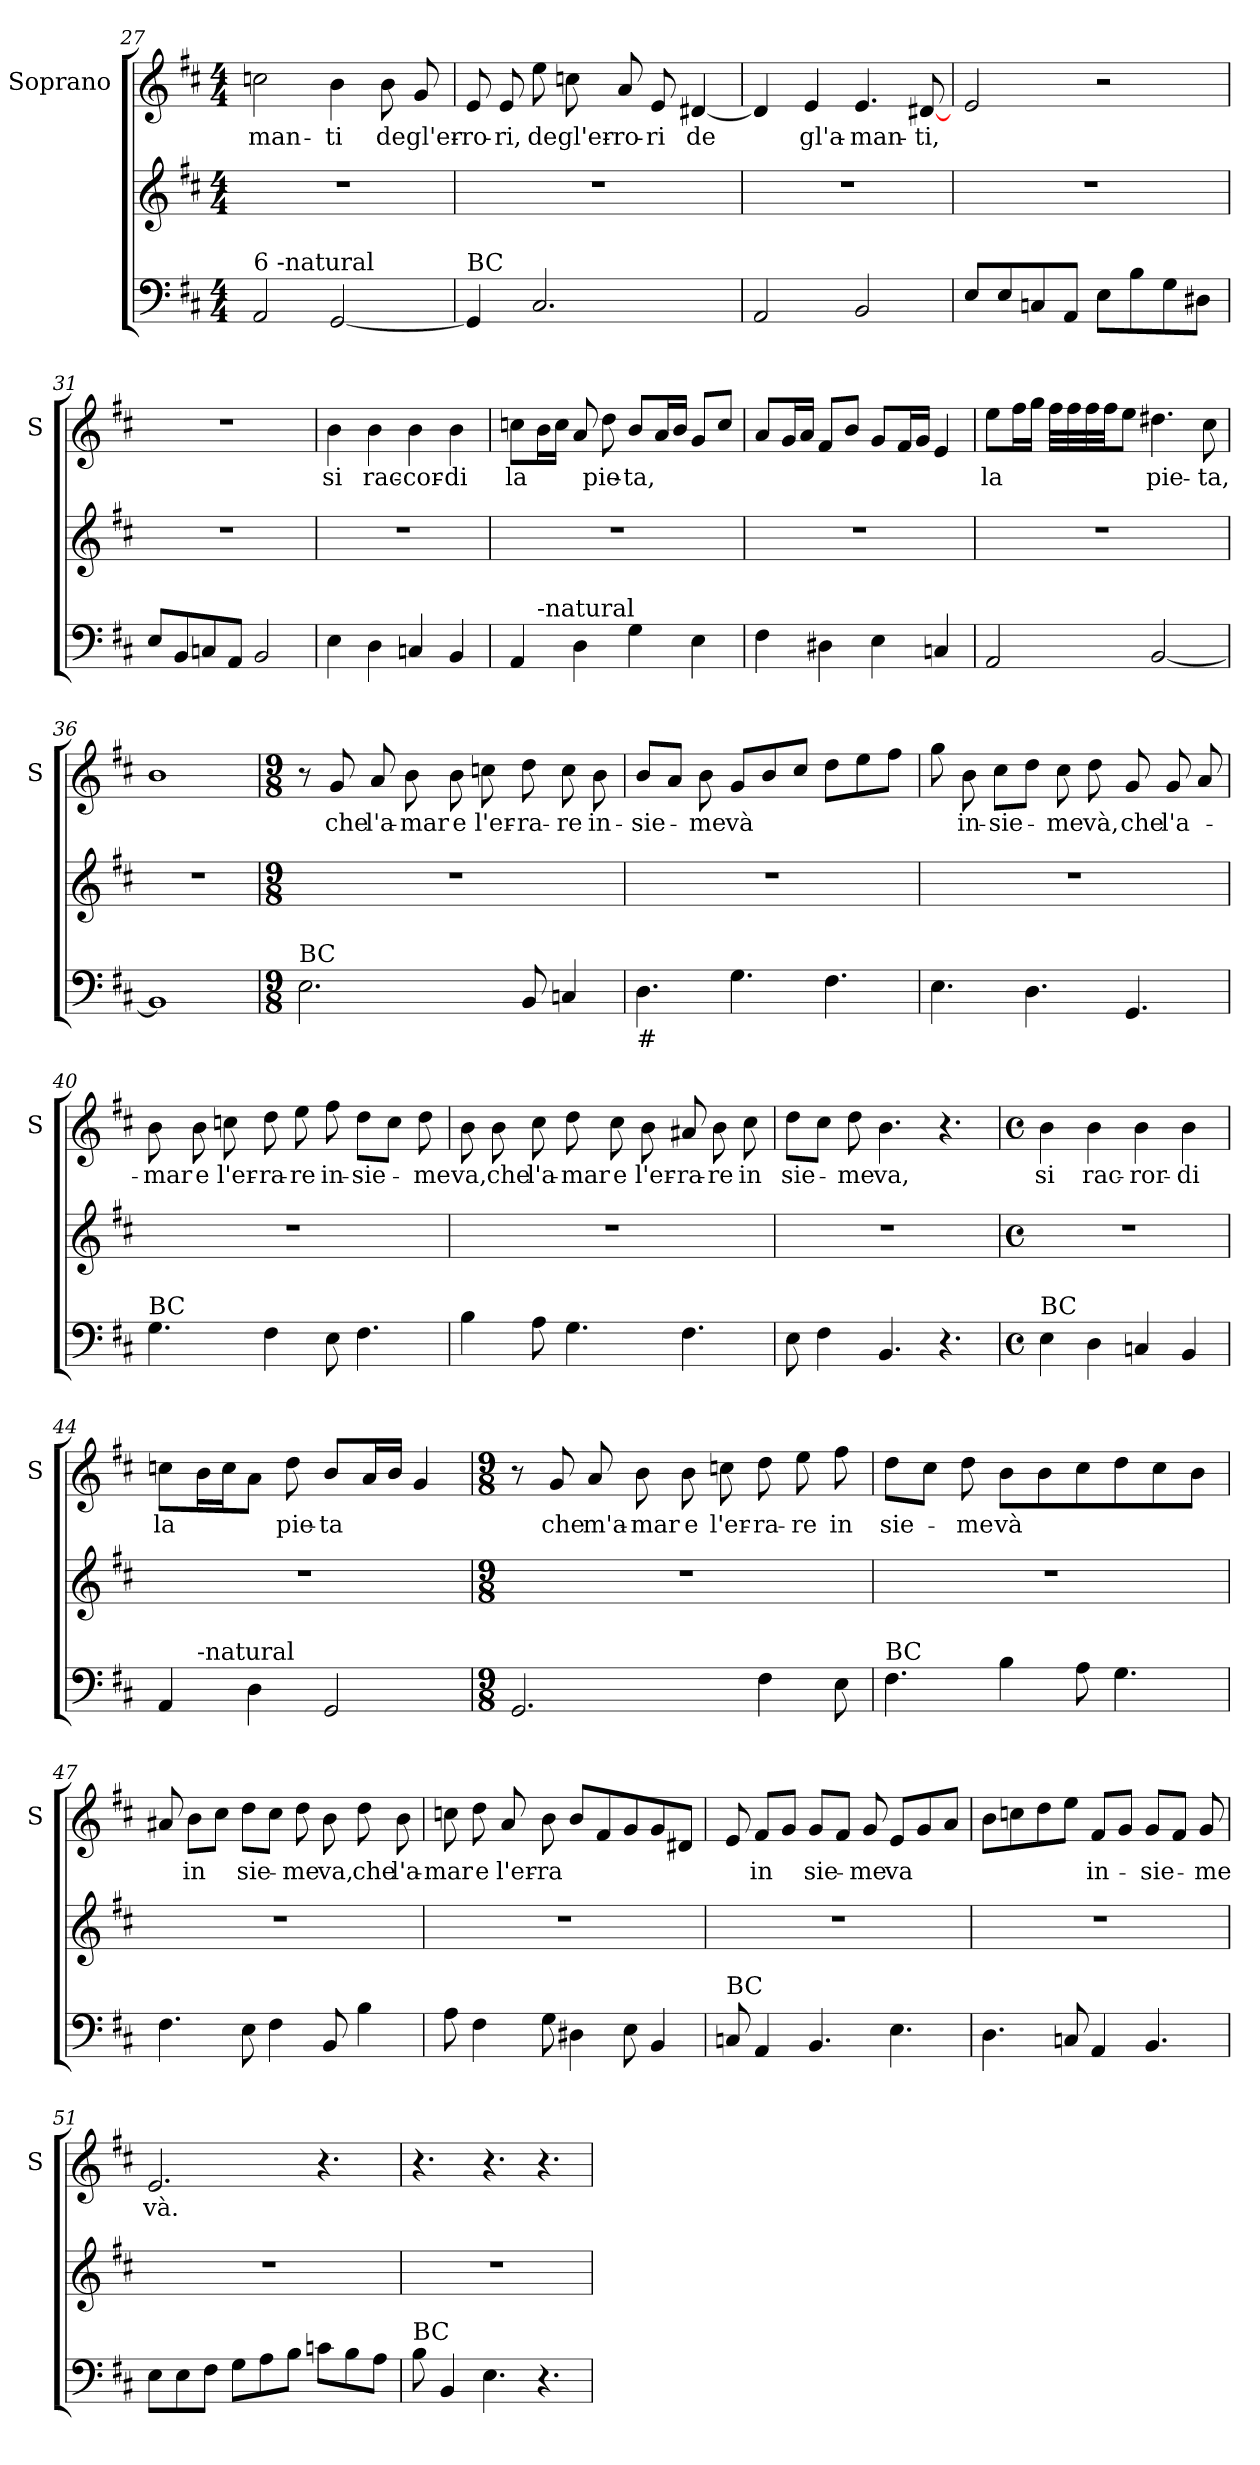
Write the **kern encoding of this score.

**kern	**kern	**kern	**text
*part2	*part2	*part1	*part1
*staff3	*staff2	*staff1	*staff1
*	*	*I"Soprano	*
*	*	*I'S	*
*clefF4	*clefG2	*clefG2	*
*k[f#c#]	*k[f#c#]	*k[f#c#]	*
*D:	*D:	*D:	*
*M4/4	*M4/4	*M4/4	*
=27	=27	=27	=27
!LO:TX:a:t=6 -natural	!	!	!
!	!	!	!LO:LY:b
2AA/	1r	2ccn\	-man-
!	!	!	!LO:LY:b
[2GG/	.	4b\	-ti
!	!	!	!LO:LY:b
.	.	8b\	de
!	!	!	!LO:LY:b
.	.	8g/	gl'er-
!!LO:PB:g=z
=28	=28	=28	=28
!LO:TX:a:t=BC	!	!	!
!	!	!	!LO:LY:b
4GG/]	1r	8e/	-ro-
!	!	!	!LO:LY:b
.	.	8e/	-ri,
!	!	!	!LO:LY:b
2.C#/	.	8ee\	de
!	!	!	!LO:LY:b
.	.	8ccn\	gl'er-
!	!	!	!LO:LY:b
.	.	8a/	-ro-
!	!	!	!LO:LY:b
.	.	8e/	-ri
!	!	!	!LO:LY:b
.	.	[4d#X/	de
=29	=29	=29	=29
2AA/	1r	4d#/]	.
!	!	!	!LO:LY:b
.	.	4e/	gl'a-
!	!	!	!LO:LY:b
2BB/	.	4.e/	-man-
!	!	!	!LO:LY:b
.	.	[8d#X/	-ti,
=30	=30	=30	=30
8E/L	1r	2e/	.
8E/	.	.	.
8Cn/	.	.	.
8AA/J	.	.	.
8E\L	.	2r	.
8B\	.	.	.
8G\	.	.	.
8D#X\J	.	.	.
=31	=31	=31	=31
8E/L	1r	1r	.
8BB/	.	.	.
8Cn/	.	.	.
8AA/J	.	.	.
2BB/	.	.	.
=32	=32	=32	=32
!	!	!	!LO:LY:b
4E\	1r	4b\	si
!	!	!	!LO:LY:b
4D\	.	4b\	rac-
!	!	!	!LO:LY:b
4Cn/	.	4b\	-cor-
!	!	!	!LO:LY:b
4BB/	.	4b\	-di
!!LO:LB:g=z
=33	=33	=33	=33
!LO:TX:a:t=BC	!	!	!
!	!	!	!LO:LY:b
*^	*	*	*
4AA/	8ryy	1r	8ccn\L	la
!	!LO:TX:a:t=-natural	!	!	!
.	2..ryy	.	16b\L	.
.	.	.	16cc\JJ	.
4D\	.	.	8a/	.
!	!	!	!	!LO:LY:b
.	.	.	8dd\	pie-
!	!	!	!	!LO:LY:b
4G\	.	.	8b/L	-ta,
.	.	.	16a/L	.
.	.	.	16b/JJ	.
4E\	.	.	8g/L	.
.	.	.	8cc/J	.
*v	*v	*	*	*
=34	=34	=34	=34
4F#\	1r	8a/L	.
.	.	16g/L	.
.	.	16a/JJ	.
4D#X\	.	8f#/L	.
.	.	8b/J	.
4E\	.	8g/L	.
.	.	16f#/L	.
.	.	16g/JJ	.
4Cn/	.	4e/	.
=35	=35	=35	=35
!	!	!	!LO:LY:b
2AA/	1r	8ee\L	la
.	.	16ff#\L	.
.	.	16gg\JJ	.
.	.	32ff#\LLL	.
.	.	32ff#\	.
.	.	32ff#\	.
.	.	32ff#\JJ	.
.	.	8ee\J	.
!	!	!	!LO:LY:b
[2BB/	.	4.dd#X\	pie-
!	!	!	!LO:LY:b
.	.	8cc#\	-ta,
=36	=36	=36	=36
1BB]	1r	1b	.
!!LO:LB:g=z
=37	=37	=37	=37
*M9/8	*M9/8	*M9/8	*
!LO:TX:a:t=BC	!	!	!
2.E\	8%9r	8r	.
!	!	!	!LO:LY:b
.	.	8g/	che
!	!	!	!LO:LY:b
.	.	8a/	l'a-
!	!	!	!LO:LY:b
.	.	8b\	-mar
!	!	!	!LO:LY:b
.	.	8b\	e
!	!	!	!LO:LY:b
.	.	8ccn\	l'er-
!	!	!	!LO:LY:b
8BB/	.	8dd\	-ra-
!	!	!	!LO:LY:b
4Cn/	.	8cc\	-re
!	!	!	!LO:LY:b
.	.	8b\	in-
=38	=38	=38	=38
!LO:TX:b:t=#	!	!	!
!	!	!	!LO:LY:b
4.D\	8%9r	8b/L	-sie-
.	.	8a/J	.
!	!	!	!LO:LY:b
.	.	8b\	-me
!	!	!	!LO:LY:b
4.G\	.	8g/L	và
.	.	8b/	.
.	.	8cc#/J	.
4.F#\	.	8dd\L	.
.	.	8ee\	.
.	.	8ff#\J	.
=39	=39	=39	=39
4.E\	8%9r	8gg\	.
!	!	!	!LO:LY:b
.	.	8b\	in-
!	!	!	!LO:LY:b
.	.	8cc#\L	-sie-
4.D\	.	8dd\J	.
!	!	!	!LO:LY:b
.	.	8cc#\	-me
!	!	!	!LO:LY:b
.	.	8dd\	và,
!	!	!	!LO:LY:b
4.GG/	.	8g/	che
!	!	!	!LO:LY:b
.	.	8g/	l'a-
.	.	8a/	.
!!LO:LB:g=z
=40	=40	=40	=40
!LO:TX:a:t=BC	!	!	!
!	!	!	!LO:LY:b
4.G\	8%9r	8b\	-mar
!	!	!	!LO:LY:b
.	.	8b\	e
!	!	!	!LO:LY:b
.	.	8ccn\	l'er-
!	!	!	!LO:LY:b
4F#\	.	8dd\	-ra-
!	!	!	!LO:LY:b
.	.	8ee\	-re
!	!	!	!LO:LY:b
8E\	.	8ff#\	in-
!	!	!	!LO:LY:b
4.F#\	.	8dd\L	-sie-
.	.	8cc\J	.
!	!	!	!LO:LY:b
.	.	8dd\	-me
=41	=41	=41	=41
!	!	!	!LO:LY:b
4B\	8%9r	8b\	va,
!	!	!	!LO:LY:b
.	.	8b\	che
!	!	!	!LO:LY:b
8A\	.	8cc#\	l'a-
!	!	!	!LO:LY:b
4.G\	.	8dd\	-mar
!	!	!	!LO:LY:b
.	.	8cc#\	e
!	!	!	!LO:LY:b
.	.	8b\	l'er-
!	!	!	!LO:LY:b
4.F#\	.	8a#X/	-ra-
!	!	!	!LO:LY:b
.	.	8b\	-re
!	!	!	!LO:LY:b
.	.	8cc#\	in
=42	=42	=42	=42
!	!	!	!LO:LY:b
8E\	8%9r	8dd\L	sie-
4F#\	.	8cc#\J	.
!	!	!	!LO:LY:b
.	.	8dd\	-me
!	!	!	!LO:LY:b
4.BB/	.	4.b\	va,
4.r	.	4.r	.
!!LO:PB:g=z
=43	=43	=43	=43
*M4/4	*M4/4	*M4/4	*
*met(c)	*met(c)	*met(c)	*
!LO:TX:a:t=BC	!	!	!
!	!	!	!LO:LY:b
4E\	1r	4b\	si
!	!	!	!LO:LY:b
4D\	.	4b\	rac-
!	!	!	!LO:LY:b
4Cn/	.	4b\	-ror-
!	!	!	!LO:LY:b
4BB/	.	4b\	-di
=44	=44	=44	=44
!	!	!	!LO:LY:b
*^	*	*	*
4AA/	8ryy	1r	8ccn\L	la
!	!LO:TX:a:t=-natural	!	!	!
.	2..ryy	.	16b\L	.
.	.	.	16cc\J	.
4D\	.	.	8a\J	.
!	!	!	!	!LO:LY:b
.	.	.	8dd\	pie-
!	!	!	!	!LO:LY:b
2GG/	.	.	8b/L	-ta
.	.	.	16a/L	.
.	.	.	16b/JJ	.
.	.	.	4g/	.
*v	*v	*	*	*
=45	=45	=45	=45
*M9/8	*M9/8	*M9/8	*
2.GG/	8%9r	8r	.
!	!	!	!LO:LY:b
.	.	8g/	che
!	!	!	!LO:LY:b
.	.	8a/	m'a-
!	!	!	!LO:LY:b
.	.	8b\	-mar
!	!	!	!LO:LY:b
.	.	8b\	e
!	!	!	!LO:LY:b
.	.	8ccn\	l'er-
!	!	!	!LO:LY:b
4F#\	.	8dd\	-ra-
!	!	!	!LO:LY:b
.	.	8ee\	-re
!	!	!	!LO:LY:b
8E\	.	8ff#\	in
!!LO:LB:g=z
=46	=46	=46	=46
!LO:TX:a:t=BC	!	!	!
!	!	!	!LO:LY:b
4.F#\	8%9r	8dd\L	sie-
.	.	8cc#\J	.
!	!	!	!LO:LY:b
.	.	8dd\	-me
!	!	!	!LO:LY:b
4B\	.	8b\L	và
.	.	8b\	.
8A\	.	8cc#\	.
4.G\	.	8dd\	.
.	.	8cc#\	.
.	.	8b\J	.
=47	=47	=47	=47
4.F#\	8%9r	8a#X/	.
!	!	!	!LO:LY:b
.	.	8b\L	in
.	.	8cc#\J	.
!	!	!	!LO:LY:b
8E\	.	8dd\L	sie-
4F#\	.	8cc#\J	.
!	!	!	!LO:LY:b
.	.	8dd\	-me
!	!	!	!LO:LY:b
8BB/	.	8b\	va,
!	!	!	!LO:LY:b
4B\	.	8dd\	che
!	!	!	!LO:LY:b
.	.	8b\	l'a-
=48	=48	=48	=48
!	!	!	!LO:LY:b
8A\	8%9r	8ccn\	-mar
!	!	!	!LO:LY:b
4F#\	.	8dd\	e
!	!	!	!LO:LY:b
.	.	8a/	l'er-
!	!	!	!LO:LY:b
8G\	.	8b\	-ra
4D#X\	.	8b/L	.
.	.	8f#/	.
8E\	.	8g/	.
4BB/	.	8g/	.
.	.	8d#X/J	.
!!LO:LB:g=z
=49	=49	=49	=49
!LO:TX:a:t=BC	!	!	!
8Cn/	8%9r	8e/	.
!	!	!	!LO:LY:b
4AA/	.	8f#/L	in
.	.	8g/J	.
!	!	!	!LO:LY:b
4.BB/	.	8g/L	sie-
.	.	8f#/J	.
!	!	!	!LO:LY:b
.	.	8g/	-me
!	!	!	!LO:LY:b
4.E\	.	8e/L	va
.	.	8g/	.
.	.	8a/J	.
=50	=50	=50	=50
4.D\	8%9r	8b\L	.
.	.	8ccn\	.
.	.	8dd\	.
8Cn/	.	8ee\J	.
!	!	!	!LO:LY:b
4AA/	.	8f#/L	in-
.	.	8g/J	.
!	!	!	!LO:LY:b
4.BB/	.	8g/L	-sie-
.	.	8f#/J	.
!	!	!	!LO:LY:b
.	.	8g/	-me
=51	=51	=51	=51
!	!	!	!LO:LY:b
8E\L	8%9r	2.e/	và.
8E\	.	.	.
8F#\J	.	.	.
8G\L	.	.	.
8A\	.	.	.
8B\J	.	.	.
8cn\L	.	4.r	.
8B\	.	.	.
8A\J	.	.	.
!!LO:LB:g=z
=52	=52	=52	=52
!LO:TX:a:t=BC	!	!	!
8B\	8%9r	4.r	.
4BB/	.	.	.
4.E\	.	4.r	.
4.r	.	4.r	.
=	=	=	=
*-	*-	*-	*-
